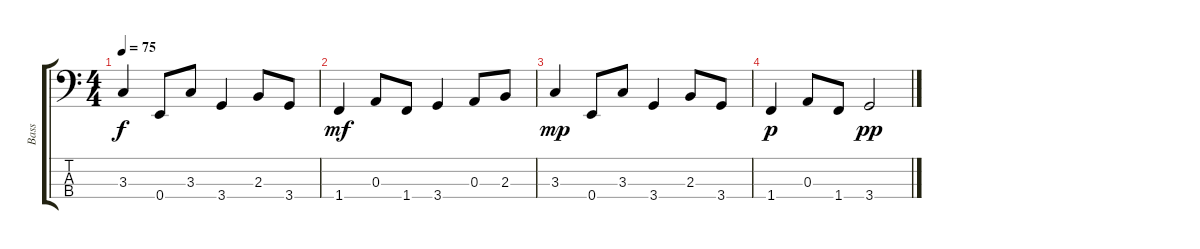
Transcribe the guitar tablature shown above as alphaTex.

\track ("Bass" "Bass") {instrument electricbassfinger}
\staff {score tabs}
\tuning (G2 D2 A1 E1) {hide}
\ts (4 4)
\tempo 75
\clef f4
\ks c
3.3.4{dy f} 0.4.8 3.3.8 3.4.4 2.3.8 3.4.8 |
1.4.4{dy mf} 0.3.8 1.4.8 3.4.4 0.3.8 2.3.8 |
3.3.4{dy mp} 0.4.8 3.3.8 3.4.4 2.3.8 3.4.8 |
1.4.4{dy p} 0.3.8 1.4.8 3.4.2{dy pp}
